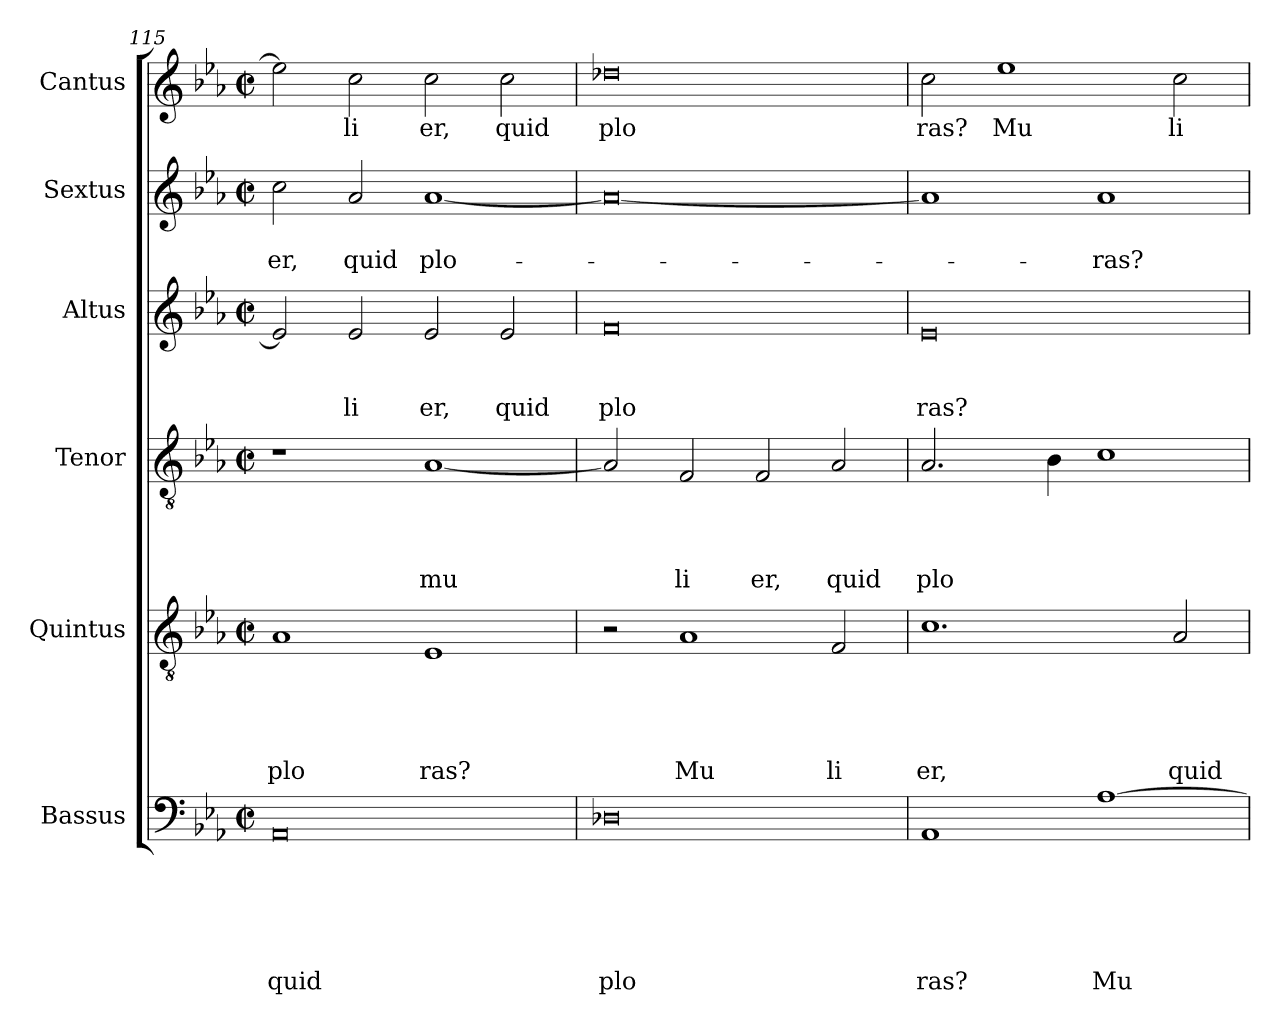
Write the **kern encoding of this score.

**kern	**text	**text	**text	**text	**text	**text	**kern	**text	**text	**text	**text	**text	**kern	**text	**text	**text	**text	**kern	**text	**text	**text	**kern	**text	**text	**kern	**text
*part6	*part6	*part6	*part6	*part6	*part6	*part6	*part5	*part5	*part5	*part5	*part5	*part5	*part4	*part4	*part4	*part4	*part4	*part3	*part3	*part3	*part3	*part2	*part2	*part2	*part1	*part1
*staff6	*staff6	*staff6	*staff6	*staff6	*staff6	*staff6	*staff5	*staff5	*staff5	*staff5	*staff5	*staff5	*staff4	*staff4	*staff4	*staff4	*staff4	*staff3	*staff3	*staff3	*staff3	*staff2	*staff2	*staff2	*staff1	*staff1
*I"Bassus	*	*	*	*	*	*	*I"Quintus	*	*	*	*	*	*I"Tenor	*	*	*	*	*I"Altus	*	*	*	*I"Sextus	*	*	*I"Cantus	*
*clefF4	*	*	*	*	*	*	*clefGv2	*	*	*	*	*	*clefGv2	*	*	*	*	*clefG2	*	*	*	*clefG2	*	*	*clefG2	*
*k[b-e-a-]	*	*	*	*	*	*	*k[b-e-a-]	*	*	*	*	*	*k[b-e-a-]	*	*	*	*	*k[b-e-a-]	*	*	*	*k[b-e-a-]	*	*	*k[b-e-a-]	*
*E-:	*	*	*	*	*	*	*E-:	*	*	*	*	*	*E-:	*	*	*	*	*E-:	*	*	*	*E-:	*	*	*E-:	*
*M2/2	*	*	*	*	*	*	*M2/2	*	*	*	*	*	*M2/2	*	*	*	*	*M2/2	*	*	*	*M2/2	*	*	*M2/2	*
*met(c|)	*	*	*	*	*	*	*met(c|)	*	*	*	*	*	*met(c|)	*	*	*	*	*met(c|)	*	*	*	*met(c|)	*	*	*met(c|)	*
=115	=115	=115	=115	=115	=115	=115	=115	=115	=115	=115	=115	=115	=115	=115	=115	=115	=115	=115	=115	=115	=115	=115	=115	=115	=115	=115
!	!	!	!	!	!	!LO:LY:b	!	!	!	!	!	!LO:LY:b	!	!	!	!	!	!	!	!	!	!	!	!LO:LY:b	!	!
0AA-	.	.	.	.	.	quid	1A-	.	.	.	.	plo	1r	.	.	.	.	2e-/]	.	.	.	2cc\	.	-er,	2ee-\]	.
!	!	!	!	!	!	!	!	!	!	!	!	!	!	!	!	!	!	!	!	!	!LO:LY:b	!	!	!LO:LY:b	!	!LO:LY:b
.	.	.	.	.	.	.	.	.	.	.	.	.	.	.	.	.	.	2e-/	.	.	li	2a-/	.	quid	2cc\	li
!	!	!	!	!	!	!	!	!	!	!	!	!LO:LY:b	!	!	!	!	!LO:LY:b	!	!	!	!LO:LY:b	!	!	!LO:LY:b	!	!LO:LY:b
.	.	.	.	.	.	.	1E-	.	.	.	.	ras?	[<1A-	.	.	.	mu	2e-/	.	.	er,	[<1a-	.	plo-	2cc\	er,
!	!	!	!	!	!	!	!	!	!	!	!	!	!	!	!	!	!	!	!	!	!LO:LY:b	!	!	!	!	!LO:LY:b
.	.	.	.	.	.	.	.	.	.	.	.	.	.	.	.	.	.	2e-/	.	.	quid	.	.	.	2cc\	quid
=116	=116	=116	=116	=116	=116	=116	=116	=116	=116	=116	=116	=116	=116	=116	=116	=116	=116	=116	=116	=116	=116	=116	=116	=116	=116	=116
!	!	!	!	!	!	!LO:LY:b	!	!	!	!	!	!	!	!	!	!	!	!	!	!	!LO:LY:b	!	!	!	!	!LO:LY:b
0D-X	.	.	.	.	.	plo	2r	.	.	.	.	.	2A-/]	.	.	.	.	0f	.	.	plo	0a-_	.	.	0dd-X	plo
!	!	!	!	!	!	!	!	!	!	!	!	!LO:LY:b	!	!	!	!	!LO:LY:b	!	!	!	!	!	!	!	!	!
.	.	.	.	.	.	.	1A-	.	.	.	.	Mu	2F/	.	.	.	li	.	.	.	.	.	.	.	.	.
!	!	!	!	!	!	!	!	!	!	!	!	!	!	!	!	!	!LO:LY:b	!	!	!	!	!	!	!	!	!
.	.	.	.	.	.	.	.	.	.	.	.	.	2F/	.	.	.	er,	.	.	.	.	.	.	.	.	.
!	!	!	!	!	!	!	!	!	!	!	!	!LO:LY:b	!	!	!	!	!LO:LY:b	!	!	!	!	!	!	!	!	!
.	.	.	.	.	.	.	2F/	.	.	.	.	li	2A-/	.	.	.	quid	.	.	.	.	.	.	.	.	.
=117	=117	=117	=117	=117	=117	=117	=117	=117	=117	=117	=117	=117	=117	=117	=117	=117	=117	=117	=117	=117	=117	=117	=117	=117	=117	=117
!	!	!	!	!	!	!LO:LY:b	!	!	!	!	!	!LO:LY:b	!	!	!	!	!LO:LY:b	!	!	!	!LO:LY:b	!	!	!	!	!LO:LY:b
1AA-	.	.	.	.	.	ras?	1.c	.	.	.	.	er,	2.A-/	.	.	.	plo	0e-	.	.	ras?	1a-]	.	.	2cc\	ras?
!	!	!	!	!	!	!	!	!	!	!	!	!	!	!	!	!	!	!	!	!	!	!	!	!	!	!LO:LY:b
.	.	.	.	.	.	.	.	.	.	.	.	.	.	.	.	.	.	.	.	.	.	.	.	.	1ee-	Mu
.	.	.	.	.	.	.	.	.	.	.	.	.	4B-\	.	.	.	.	.	.	.	.	.	.	.	.	.
!	!	!	!	!	!	!LO:LY:b	!	!	!	!	!	!	!	!	!	!	!	!	!	!	!	!	!	!LO:LY:b	!	!
[>1A-	.	.	.	.	.	Mu	.	.	.	.	.	.	1c	.	.	.	.	.	.	.	.	1a-	.	-ras?	.	.
!	!	!	!	!	!	!	!	!	!	!	!	!LO:LY:b	!	!	!	!	!	!	!	!	!	!	!	!	!	!LO:LY:b
.	.	.	.	.	.	.	2A-/	.	.	.	.	quid	.	.	.	.	.	.	.	.	.	.	.	.	2cc\	li
=	=	=	=	=	=	=	=	=	=	=	=	=	=	=	=	=	=	=	=	=	=	=	=	=	=	=
*-	*-	*-	*-	*-	*-	*-	*-	*-	*-	*-	*-	*-	*-	*-	*-	*-	*-	*-	*-	*-	*-	*-	*-	*-	*-	*-
